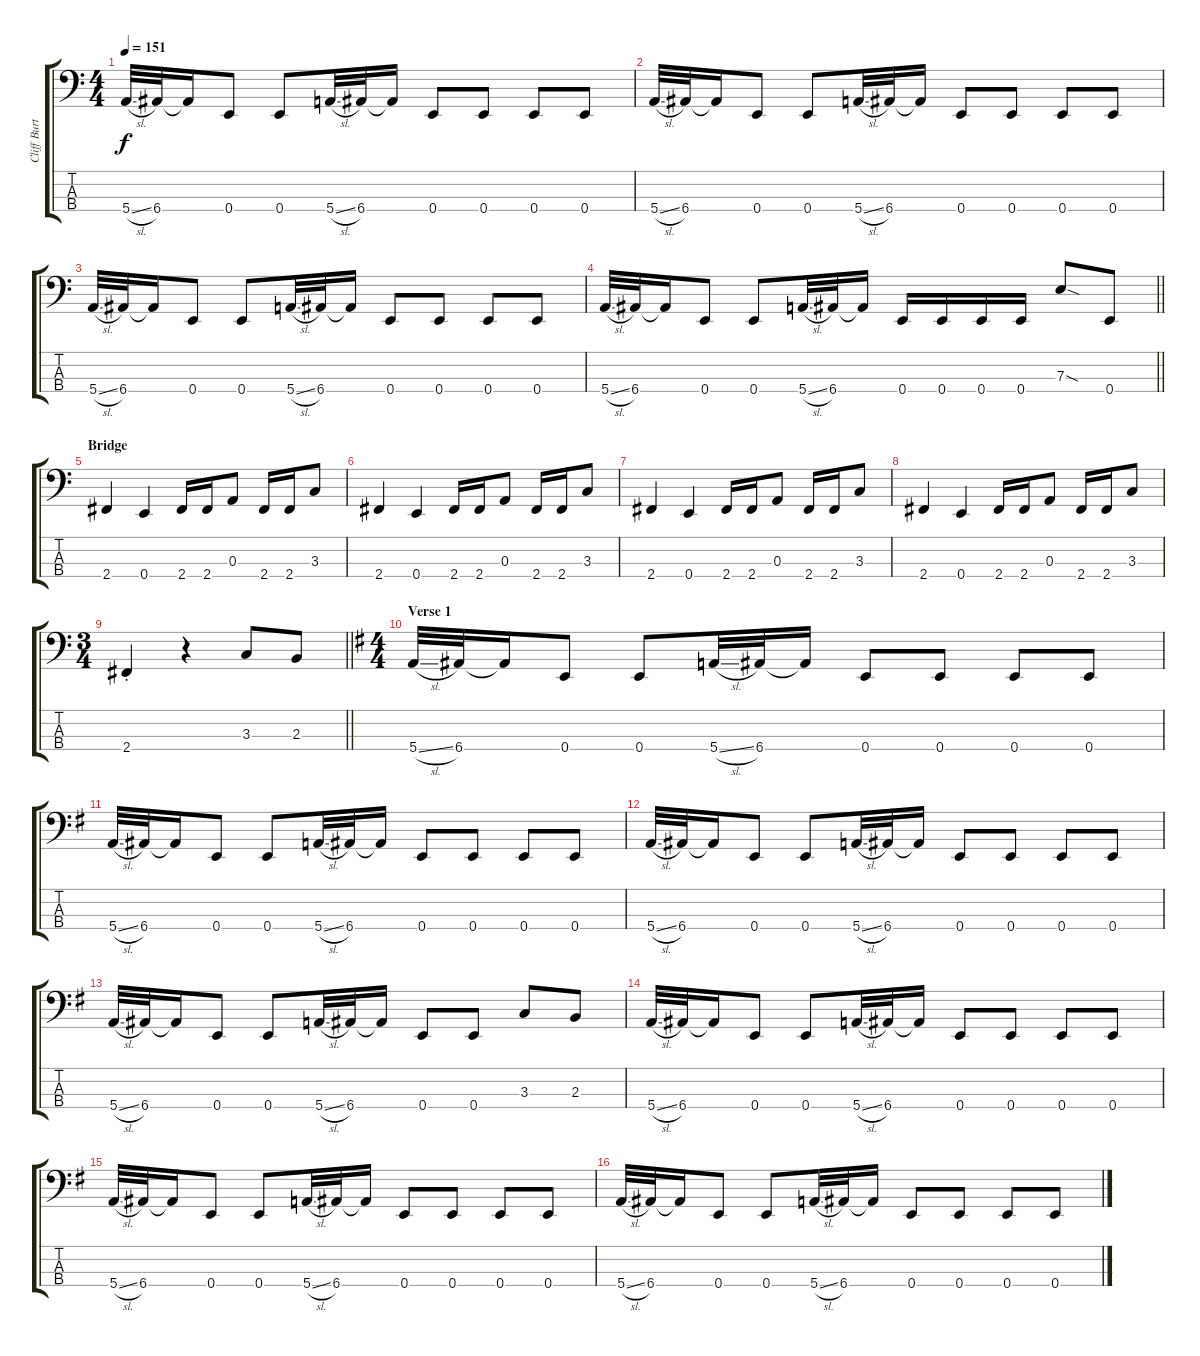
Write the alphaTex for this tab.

\track ("Cliff Burton" "Cliff Burt") {instrument electricbassfinger}
\staff {score tabs}
\tuning (G2 D2 A1 E1) {hide}
\ts (4 4)
\tempo 151
\clef f4
\ks c
5.4{sl}.32{dy f} 6.4.32 6.4{t}.16 0.4.8 0.4.8 5.4{sl}.32 6.4.32 6.4{t}.16 0.4.8 0.4.8 0.4.8 0.4.8 |
5.4{sl}.32 6.4.32 6.4{t}.16 0.4.8 0.4.8 5.4{sl}.32 6.4.32 6.4{t}.16 0.4.8 0.4.8 0.4.8 0.4.8 |
5.4{sl}.32 6.4.32 6.4{t}.16 0.4.8 0.4.8 5.4{sl}.32 6.4.32 6.4{t}.16 0.4.8 0.4.8 0.4.8 0.4.8 |
\barLineRight lightlight
5.4{sl}.32 6.4.32 6.4{t}.16 0.4.8 0.4.8 5.4{sl}.32 6.4.32 6.4{t}.16 0.4.16 0.4.16 0.4.16 0.4.16 7.3{sod}.8 0.4.8 |
\section ("" "Bridge")
2.4.4 0.4.4 2.4.16 2.4.16 0.3.8 2.4.16 2.4.16 3.3.8 |
2.4.4 0.4.4 2.4.16 2.4.16 0.3.8 2.4.16 2.4.16 3.3.8 |
2.4.4 0.4.4 2.4.16 2.4.16 0.3.8 2.4.16 2.4.16 3.3.8 |
2.4.4 0.4.4 2.4.16 2.4.16 0.3.8 2.4.16 2.4.16 3.3.8 |
\ts (3 4)
\barLineRight lightlight
2.4{st}.4 r.4 3.3.8 2.3.8 |
\ts (4 4)
\section ("" "Verse 1")
\ks g
5.4{sl}.32 6.4.32 6.4{t}.16 0.4.8 0.4.8 5.4{sl}.32 6.4.32 6.4{t}.16 0.4.8 0.4.8 0.4.8 0.4.8 |
5.4{sl}.32 6.4.32 6.4{t}.16 0.4.8 0.4.8 5.4{sl}.32 6.4.32 6.4{t}.16 0.4.8 0.4.8 0.4.8 0.4.8 |
5.4{sl}.32 6.4.32 6.4{t}.16 0.4.8 0.4.8 5.4{sl}.32 6.4.32 6.4{t}.16 0.4.8 0.4.8 0.4.8 0.4.8 |
5.4{sl}.32 6.4.32 6.4{t}.16 0.4.8 0.4.8 5.4{sl}.32 6.4.32 6.4{t}.16 0.4.8 0.4.8 3.3.8 2.3.8 |
5.4{sl}.32 6.4.32 6.4{t}.16 0.4.8 0.4.8 5.4{sl}.32 6.4.32 6.4{t}.16 0.4.8 0.4.8 0.4.8 0.4.8 |
5.4{sl}.32 6.4.32 6.4{t}.16 0.4.8 0.4.8 5.4{sl}.32 6.4.32 6.4{t}.16 0.4.8 0.4.8 0.4.8 0.4.8 |
5.4{sl}.32 6.4.32 6.4{t}.16 0.4.8 0.4.8 5.4{sl}.32 6.4.32 6.4{t}.16 0.4.8 0.4.8 0.4.8 0.4.8
